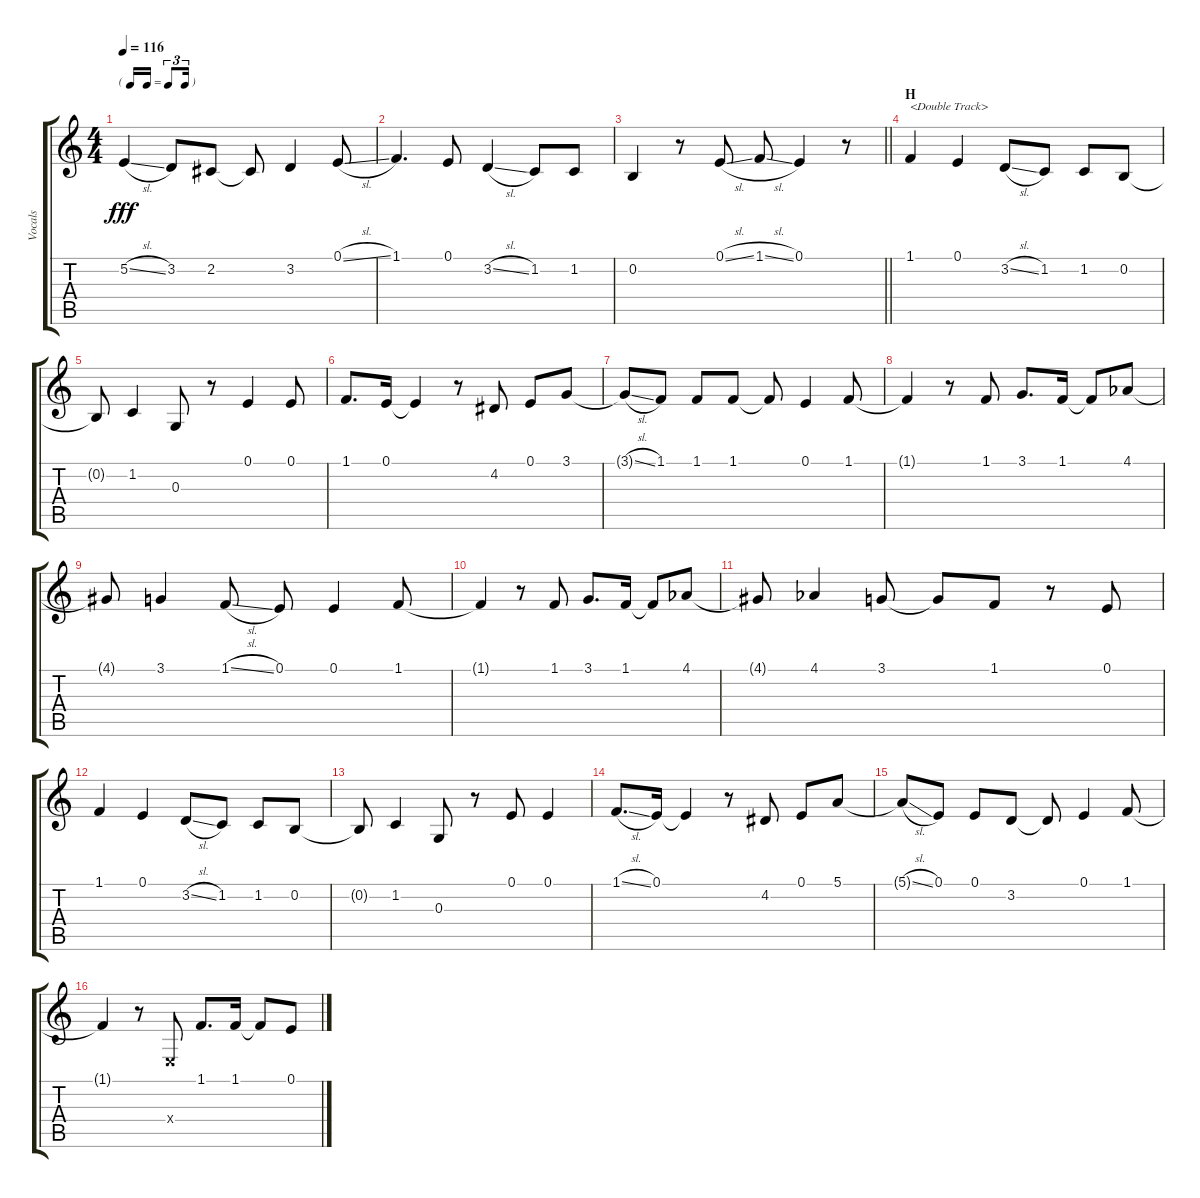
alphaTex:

\track ("Vocals" "Vocals") {instrument voiceoohs}
\staff {score tabs}
\tuning (E4 B3 G3 D3 A2 E2) {hide}
\ts (4 4)
\tf triplet16th
\tempo 116
\clef g2
\ks c
5.2{sl t}.4{dy fff} 3.2.8 2.2.8 2.2{t}.8 3.2.4 0.1{sl}.8 |
1.1.4{d} 0.1.8 3.2{sl}.4 1.2.8 1.2.8 |
\barLineRight lightlight
0.2.4 r.8 0.1{sl}.8 1.1{sl}.8 0.1.4 r.8 |
\section ("" "H")
1.1.4{txt "<Double Track>"} 0.1.4 3.2{sl}.8 1.2.8 1.2.8 0.2.8 |
0.2{t}.8 1.2.4 0.3.8 r.8 0.1.4 0.1.8 |
1.1.8{d} 0.1.16 0.1{t}.4 r.8 4.2.8 0.1.8 3.1.8 |
3.1{sl t}.8 1.1.8 1.1.8 1.1.8 1.1{t}.8 0.1.4 1.1.8 |
1.1{t}.4 r.8 1.1.8 3.1.8{d} 1.1.16 1.1{t}.8 4.1{acc b}.8 |
4.1{t}.8 3.1.4 1.1{sl}.8 0.1.8 0.1.4 1.1.8 |
1.1{t}.4 r.8 1.1.8 3.1.8{d} 1.1.16 1.1{t}.8 4.1{acc b}.8 |
4.1{t}.8 4.1{acc b}.4 3.1.8 3.1{t}.8 1.1.8 r.8 0.1.8 |
1.1.4 0.1.4 3.2{sl}.8 1.2.8 1.2.8 0.2.8 |
0.2{t}.8 1.2.4 0.3.8 r.8 0.1.8 0.1.4 |
1.1{sl}.8{d} 0.1.16 0.1{t}.4 r.8 4.2.8 0.1.8 5.1.8 |
5.1{sl t}.8 0.1.8 0.1.8 3.2.8 3.2{t}.8 0.1.4 1.1.8 |
1.1{t}.4 r.8 2.4{x}.8 1.1.8{d} 1.1.16 1.1{t}.8 0.1.8
